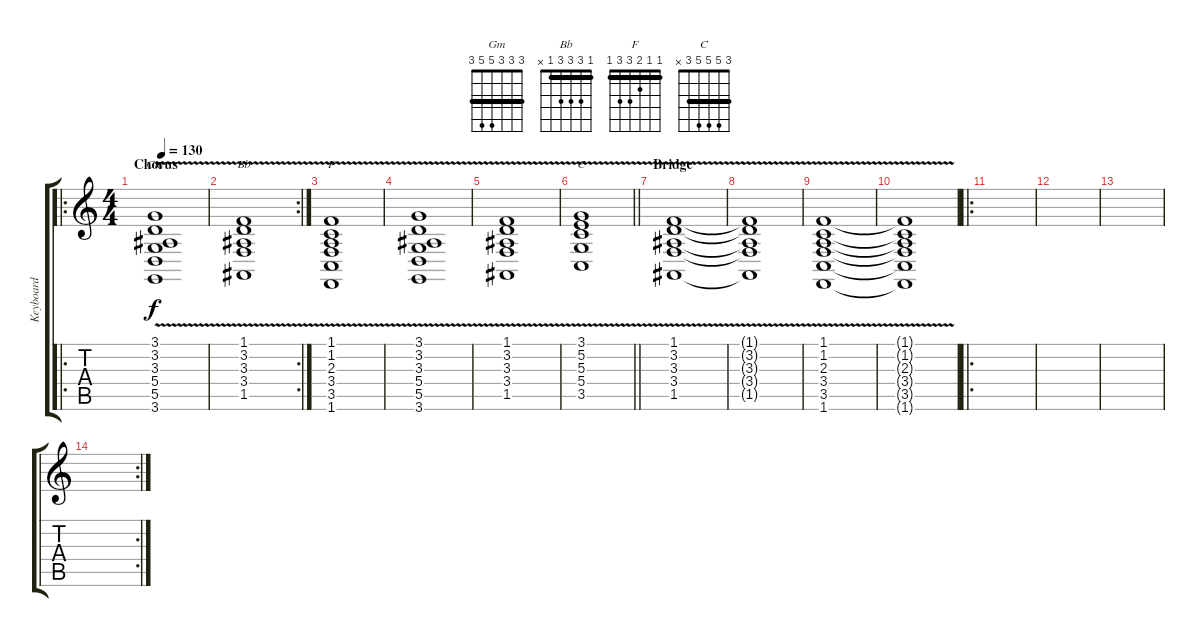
\track ("Keyboard" "Keyboard") {instrument drawbarorgan}
\staff {score tabs}
\tuning (E4 B3 G3 D3 A2 E2) {hide}
\chord ("Gm" 3 3 3 5 5 3) {barre 3}
\chord ("Bb" 1 3 3 3 1 x) {barre 1}
\chord ("F" 1 1 2 3 3 1) {barre 1}
\chord ("C" 3 5 5 5 3 x) {barre 3}
\ro
\ts (4 4)
\section ("" "Chorus")
\tempo 130
\clef g2
\ks c
(3.1{v} 3.2{v} 3.3{v} 5.4{v} 5.5{v} 3.6{v}).1{ch "Gm" dy f} |
\rc 2
(1.1{v} 3.2{v} 3.3{v} 3.4{v} 1.5{v}).1{ch "Bb"} |
(1.1{v} 1.2{v} 2.3{v} 3.4{v} 3.5{v} 1.6{v}).1{ch "F"} |
(3.1{v} 3.2{v} 3.3{v} 5.4{v} 5.5{v} 3.6{v}).1 |
(1.1{v} 3.2{v} 3.3{v} 3.4{v} 1.5{v}).1 |
\barLineRight lightlight
(3.1{v} 5.2{v} 5.3{v} 5.4{v} 3.5{v}).1{ch "C"} |
\section ("" "Bridge")
(1.1{v} 3.2{v} 3.3{v} 3.4{v} 1.5{v}).1 |
(1.1{t} 3.2{t} 3.3{t} 3.4{t} 1.5{t}).1 |
(1.1{v} 1.2{v} 2.3{v} 3.4{v} 3.5{v} 1.6{v}).1 |
(1.1{t} 1.2{t} 2.3{t} 3.4{t} 3.5{t} 1.6{t}).1 |
\ro
|
|
|
\rc 2
